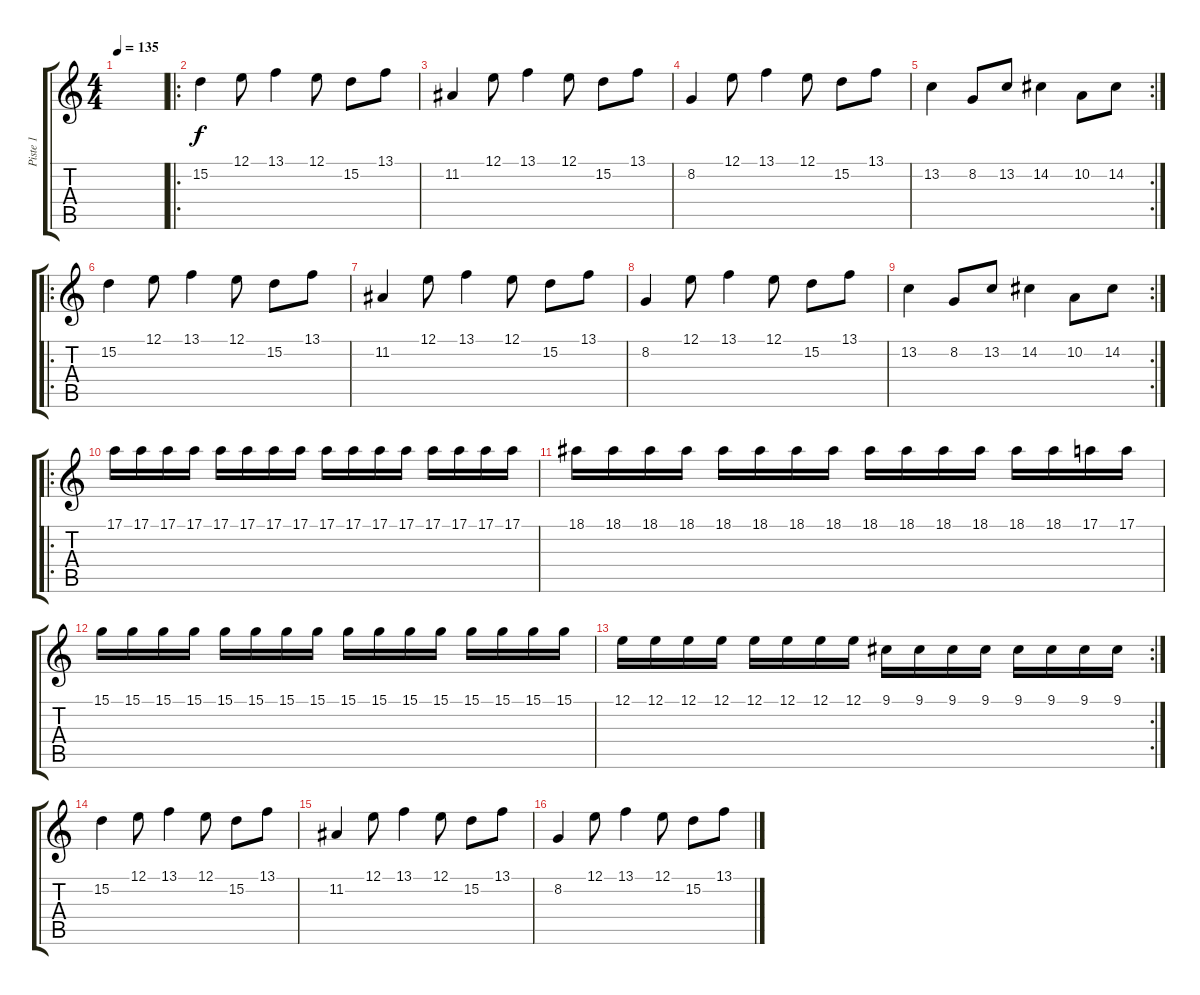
\track ("Piste 1" "Piste 1") {instrument violin}
\staff {score tabs}
\tuning (E4 B3 G3 D3 A2 E2) {hide}
\ts (4 4)
\tempo 135
\clef g2
\ks c
|
\ro
15.2.4 12.1.8 13.1.4 12.1.8 15.2.8 13.1.8 |
11.2.4 12.1.8 13.1.4 12.1.8 15.2.8 13.1.8 |
8.2.4 12.1.8 13.1.4 12.1.8 15.2.8 13.1.8 |
\rc 2
13.2.4 8.2.8 13.2.8 14.2.4 10.2.8 14.2.8 |
\ro
15.2.4 12.1.8 13.1.4 12.1.8 15.2.8 13.1.8 |
11.2.4 12.1.8 13.1.4 12.1.8 15.2.8 13.1.8 |
8.2.4 12.1.8 13.1.4 12.1.8 15.2.8 13.1.8 |
\rc 2
13.2.4 8.2.8 13.2.8 14.2.4 10.2.8 14.2.8 |
\ro
17.1.16 17.1.16 17.1.16 17.1.16 17.1.16 17.1.16 17.1.16 17.1.16 17.1.16 17.1.16 17.1.16 17.1.16 17.1.16 17.1.16 17.1.16 17.1.16 |
18.1.16 18.1.16 18.1.16 18.1.16 18.1.16 18.1.16 18.1.16 18.1.16 18.1.16 18.1.16 18.1.16 18.1.16 18.1.16 18.1.16 17.1.16 17.1.16 |
15.1.16 15.1.16 15.1.16 15.1.16 15.1.16 15.1.16 15.1.16 15.1.16 15.1.16 15.1.16 15.1.16 15.1.16 15.1.16 15.1.16 15.1.16 15.1.16 |
\rc 2
12.1.16 12.1.16 12.1.16 12.1.16 12.1.16 12.1.16 12.1.16 12.1.16 9.1.16 9.1.16 9.1.16 9.1.16 9.1.16 9.1.16 9.1.16 9.1.16 |
15.2.4 12.1.8 13.1.4 12.1.8 15.2.8 13.1.8 |
11.2.4 12.1.8 13.1.4 12.1.8 15.2.8 13.1.8 |
8.2.4 12.1.8 13.1.4 12.1.8 15.2.8 13.1.8
